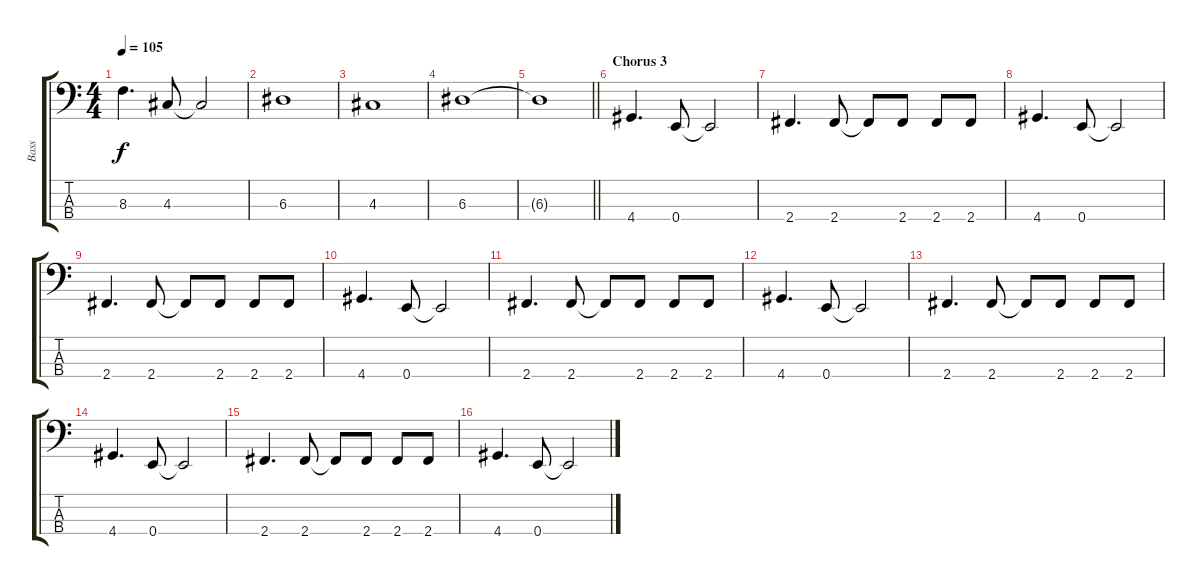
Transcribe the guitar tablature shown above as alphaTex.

\track ("Bass" "Bass") {instrument electricbassfinger}
\staff {score tabs}
\tuning (G2 D2 A1 E1) {hide}
\ts (4 4)
\tempo 105
\clef f4
\ks c
8.3.4{d dy f} 4.3.8 4.3{t}.2 |
6.3.1 |
4.3.1 |
6.3.1 |
\barLineRight lightlight
6.3{t}.1 |
\section ("" "Chorus 3")
4.4.4{d} 0.4.8 0.4{t}.2 |
2.4.4{d} 2.4.8 2.4{t}.8 2.4.8 2.4.8 2.4.8 |
4.4.4{d} 0.4.8 0.4{t}.2 |
2.4.4{d} 2.4.8 2.4{t}.8 2.4.8 2.4.8 2.4.8 |
4.4.4{d} 0.4.8 0.4{t}.2 |
2.4.4{d} 2.4.8 2.4{t}.8 2.4.8 2.4.8 2.4.8 |
4.4.4{d} 0.4.8 0.4{t}.2 |
2.4.4{d} 2.4.8 2.4{t}.8 2.4.8 2.4.8 2.4.8 |
4.4.4{d} 0.4.8 0.4{t}.2 |
2.4.4{d} 2.4.8 2.4{t}.8 2.4.8 2.4.8 2.4.8 |
4.4.4{d} 0.4.8 0.4{t}.2
